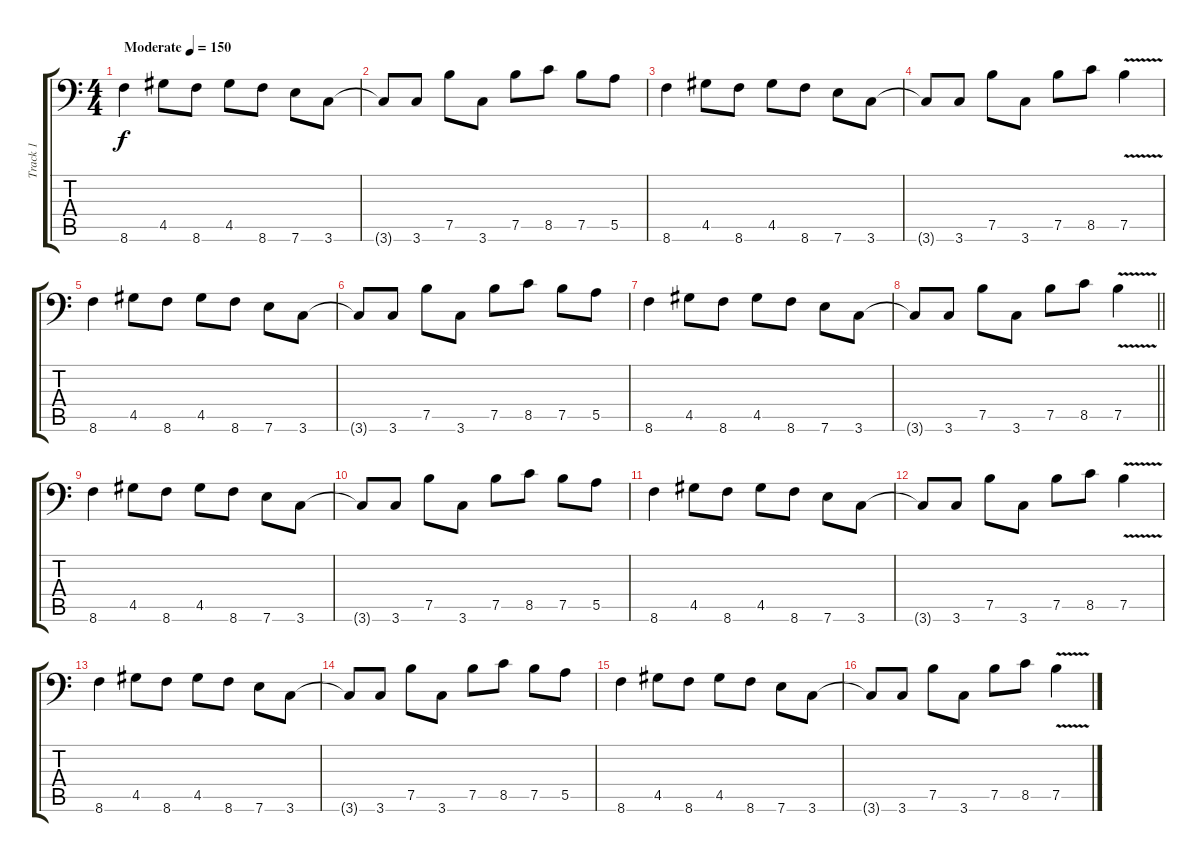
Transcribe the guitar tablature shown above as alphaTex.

\track ("Track 1" "Track 1") {instrument overdrivenguitar}
\staff {score tabs}
\tuning (B3 Gb3 D3 A2 E2 A1) {hide}
\ts (4 4)
\tempo (150 "Moderate")
\clef f4
\ks c
8.6.4{dy f instrument overdrivenguitar} 4.5.8 8.6.8 4.5.8 8.6.8 7.6.8 3.6.8 |
3.6{t}.8 3.6.8 7.5.8 3.6.8 7.5.8 8.5.8 7.5.8 5.5.8 |
8.6.4 4.5.8 8.6.8 4.5.8 8.6.8 7.6.8 3.6.8 |
3.6{t}.8 3.6.8 7.5.8 3.6.8 7.5.8 8.5.8 7.5{v}.4 |
8.6.4 4.5.8 8.6.8 4.5.8 8.6.8 7.6.8 3.6.8 |
3.6{t}.8 3.6.8 7.5.8 3.6.8 7.5.8 8.5.8 7.5.8 5.5.8 |
8.6.4 4.5.8 8.6.8 4.5.8 8.6.8 7.6.8 3.6.8 |
\barLineRight lightlight
3.6{t}.8 3.6.8 7.5.8 3.6.8 7.5.8 8.5.8 7.5{v}.4 |
8.6.4 4.5.8 8.6.8 4.5.8 8.6.8 7.6.8 3.6.8 |
3.6{t}.8 3.6.8 7.5.8 3.6.8 7.5.8 8.5.8 7.5.8 5.5.8 |
8.6.4 4.5.8 8.6.8 4.5.8 8.6.8 7.6.8 3.6.8 |
3.6{t}.8 3.6.8 7.5.8 3.6.8 7.5.8 8.5.8 7.5{v}.4 |
8.6.4 4.5.8 8.6.8 4.5.8 8.6.8 7.6.8 3.6.8 |
3.6{t}.8 3.6.8 7.5.8 3.6.8 7.5.8 8.5.8 7.5.8 5.5.8 |
8.6.4 4.5.8 8.6.8 4.5.8 8.6.8 7.6.8 3.6.8 |
3.6{t}.8 3.6.8 7.5.8 3.6.8 7.5.8 8.5.8 7.5{v}.4
